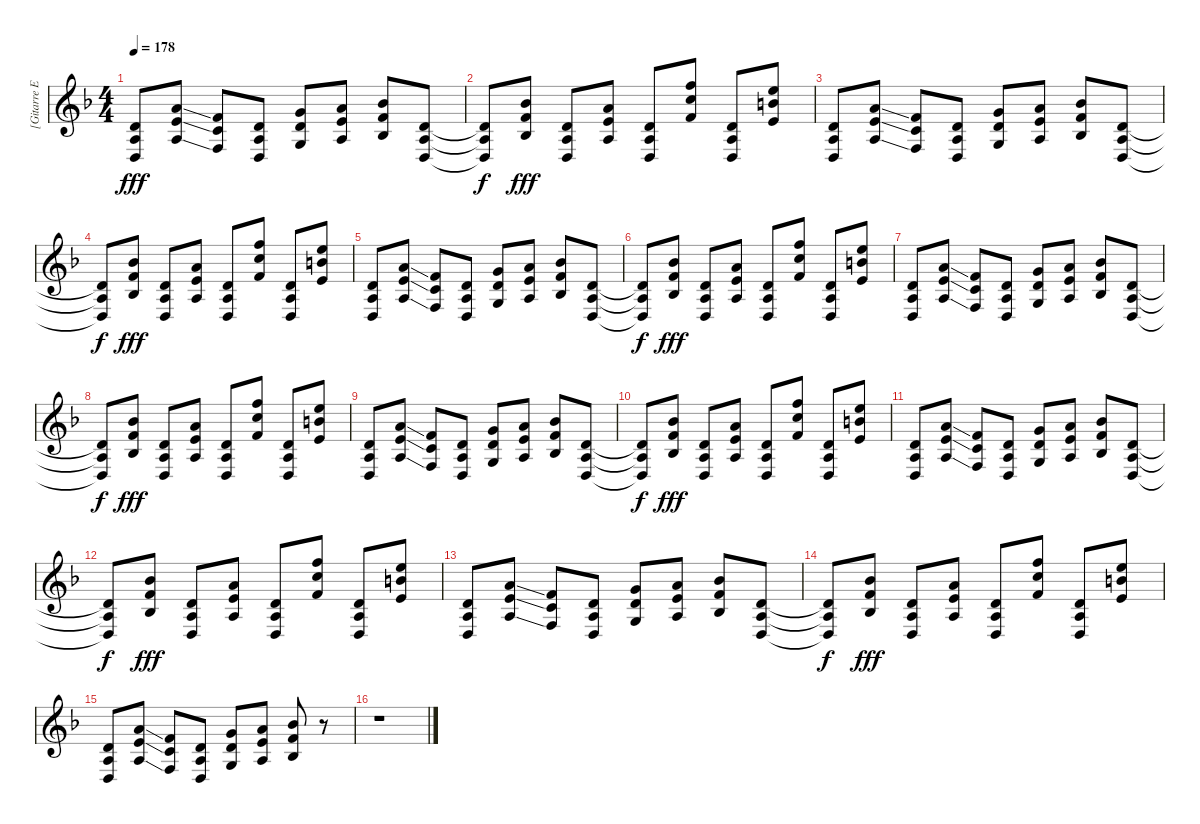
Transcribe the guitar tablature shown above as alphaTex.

\track ("[Gitarre Effekt]" "[Gitarre E") {instrument distortionguitar}
\staff {score}
\tuning (E4 B3 G3 D3 A2 D2) {hide}
\ts (4 4)
\tempo 178
\clef g2
\ks dminor
(0.4 0.5 0.6).8{dy fff} (7.4{ss} 7.5{ss} 7.6{ss}).8 (3.4 3.5 3.6).8 (0.4 0.5 0.6).8 (5.4 5.5 5.6).8 (7.4 7.5 7.6).8 (8.4 8.5 8.6).8 (0.4 0.5 0.6).8 |
(0.4{t} 0.5{t} 0.6{t}).8{dy f} (8.4 8.5 8.6).8{dy fff} (0.4 0.5 0.6).8 (7.4 7.5 7.6).8 (0.4 0.5 0.6).8 (10.3 10.4 8.5).8 (0.4 0.5 0.6).8 (9.3 9.4 7.5).8 |
(0.4 0.5 0.6).8 (7.4{ss} 7.5{ss} 7.6{ss}).8 (3.4 3.5 3.6).8 (0.4 0.5 0.6).8 (5.4 5.5 5.6).8 (7.4 7.5 7.6).8 (8.4 8.5 8.6).8 (0.4 0.5 0.6).8 |
(0.4{t} 0.5{t} 0.6{t}).8{dy f} (8.4 8.5 8.6).8{dy fff} (0.4 0.5 0.6).8 (7.4 7.5 7.6).8 (0.4 0.5 0.6).8 (10.3 10.4 8.5).8 (0.4 0.5 0.6).8 (9.3 9.4 7.5).8 |
(0.4 0.5 0.6).8 (7.4{ss} 7.5{ss} 7.6{ss}).8 (3.4 3.5 3.6).8 (0.4 0.5 0.6).8 (5.4 5.5 5.6).8 (7.4 7.5 7.6).8 (8.4 8.5 8.6).8 (0.4 0.5 0.6).8 |
(0.4{t} 0.5{t} 0.6{t}).8{dy f} (8.4 8.5 8.6).8{dy fff} (0.4 0.5 0.6).8 (7.4 7.5 7.6).8 (0.4 0.5 0.6).8 (10.3 10.4 8.5).8 (0.4 0.5 0.6).8 (9.3 9.4 7.5).8 |
(0.4 0.5 0.6).8 (7.4{ss} 7.5{ss} 7.6{ss}).8 (3.4 3.5 3.6).8 (0.4 0.5 0.6).8 (5.4 5.5 5.6).8 (7.4 7.5 7.6).8 (8.4 8.5 8.6).8 (0.4 0.5 0.6).8 |
(0.4{t} 0.5{t} 0.6{t}).8{dy f} (8.4 8.5 8.6).8{dy fff} (0.4 0.5 0.6).8 (7.4 7.5 7.6).8 (0.4 0.5 0.6).8 (10.3 10.4 8.5).8 (0.4 0.5 0.6).8 (9.3 9.4 7.5).8 |
(0.4 0.5 0.6).8 (7.4{ss} 7.5{ss} 7.6{ss}).8 (3.4 3.5 3.6).8 (0.4 0.5 0.6).8 (5.4 5.5 5.6).8 (7.4 7.5 7.6).8 (8.4 8.5 8.6).8 (0.4 0.5 0.6).8 |
(0.4{t} 0.5{t} 0.6{t}).8{dy f} (8.4 8.5 8.6).8{dy fff} (0.4 0.5 0.6).8 (7.4 7.5 7.6).8 (0.4 0.5 0.6).8 (10.3 10.4 8.5).8 (0.4 0.5 0.6).8 (9.3 9.4 7.5).8 |
(0.4 0.5 0.6).8 (7.4{ss} 7.5{ss} 7.6{ss}).8 (3.4 3.5 3.6).8 (0.4 0.5 0.6).8 (5.4 5.5 5.6).8 (7.4 7.5 7.6).8 (8.4 8.5 8.6).8 (0.4 0.5 0.6).8 |
(0.4{t} 0.5{t} 0.6{t}).8{dy f} (8.4 8.5 8.6).8{dy fff} (0.4 0.5 0.6).8 (7.4 7.5 7.6).8 (0.4 0.5 0.6).8 (10.3 10.4 8.5).8 (0.4 0.5 0.6).8 (9.3 9.4 7.5).8 |
(0.4 0.5 0.6).8 (7.4{ss} 7.5{ss} 7.6{ss}).8 (3.4 3.5 3.6).8 (0.4 0.5 0.6).8 (5.4 5.5 5.6).8 (7.4 7.5 7.6).8 (8.4 8.5 8.6).8 (0.4 0.5 0.6).8 |
(0.4{t} 0.5{t} 0.6{t}).8{dy f} (8.4 8.5 8.6).8{dy fff} (0.4 0.5 0.6).8 (7.4 7.5 7.6).8 (0.4 0.5 0.6).8 (10.3 10.4 8.5).8 (0.4 0.5 0.6).8 (9.3 9.4 7.5).8 |
(0.4 0.5 0.6).8 (7.4{ss} 7.5{ss} 7.6{ss}).8 (3.4 3.5 3.6).8 (0.4 0.5 0.6).8 (5.4 5.5 5.6).8 (7.4 7.5 7.6).8 (8.4 8.5 8.6).8 r.8 |
r.1
